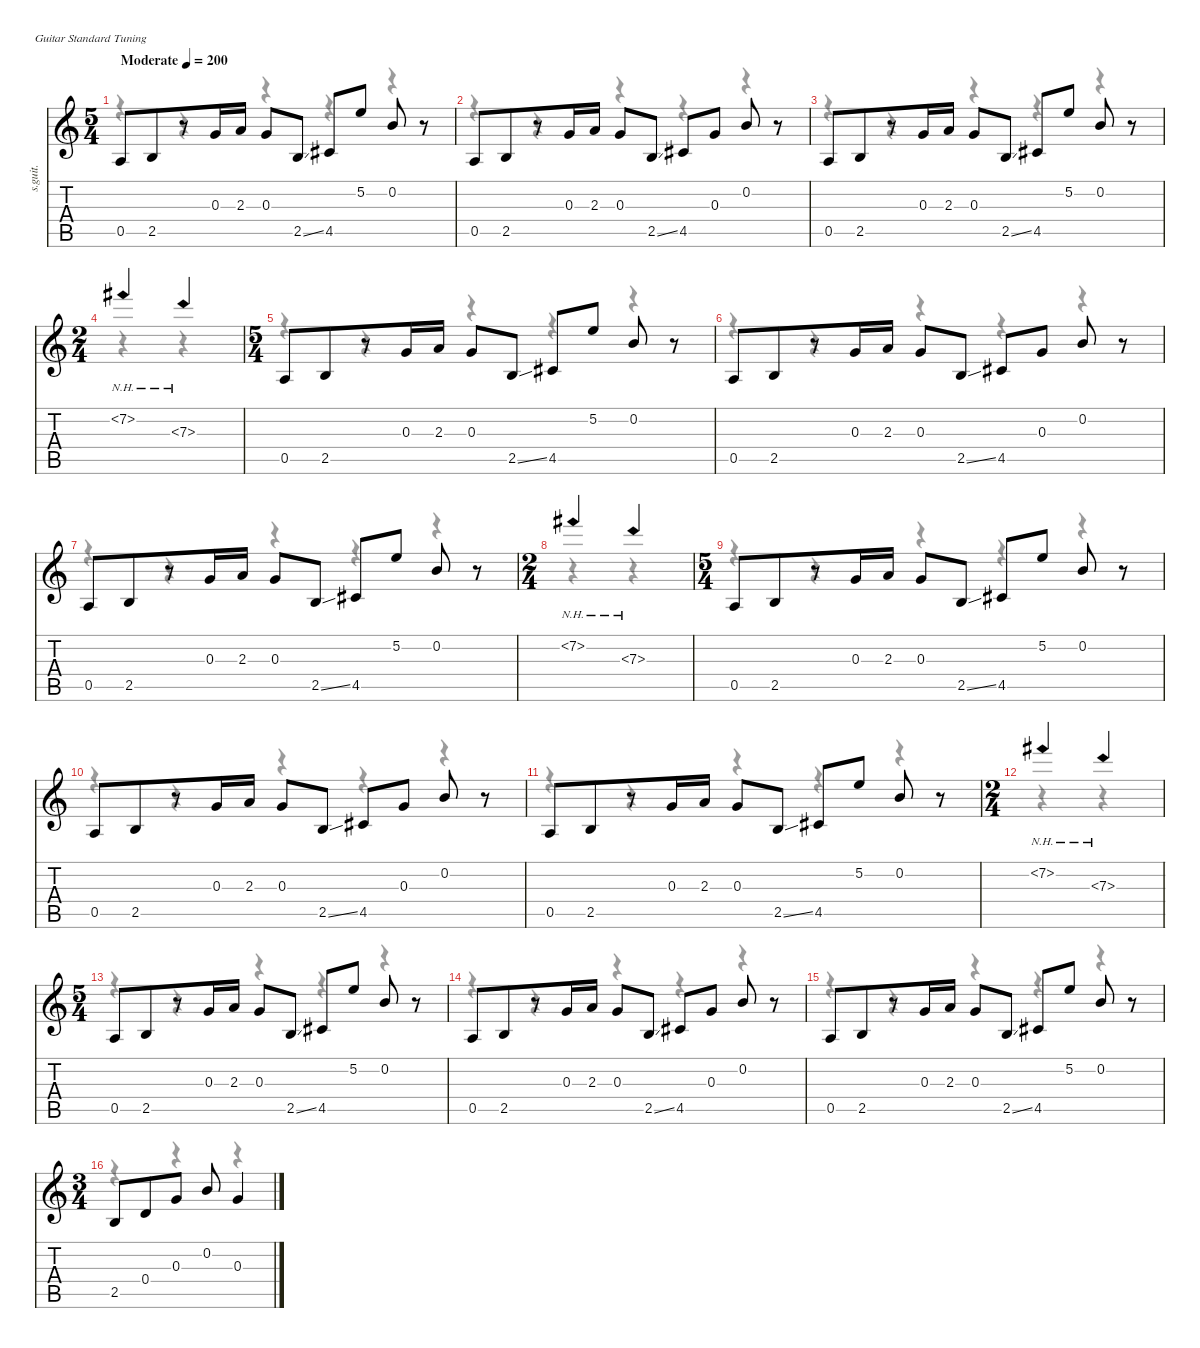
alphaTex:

\defaultSystemsLayout 4
\hideDynamics
\bracketExtendMode nobrackets
\otherSystemsTrackNameOrientation horizontal
\track ("Track 1" "s.guit.") {instrument acousticguitarsteel}
\staff {score tabs}
\tuning (E4 B3 G3 D3 A2 E2)
\voice
\ts (5 4)
\beaming (8 4 2 2 2)
\tempo (200 "Moderate")
\clef g2
\ks c
0.5.8{dy f instrument acousticguitarsteel beam Up} 2.5.8{beam Up} r.8{beam Up} 0.3.16{beam Up} 2.3.16{beam Up} 0.3.8{beam Up} 2.5{ss}.8{beam Up} 4.5{acc #}.8{beam Up} 5.2.8{beam Up} 0.2.8{beam Up} r.8{beam Up} |
0.5.8{beam Up} 2.5.8{beam Up} r.8{beam Up} 0.3.16{beam Up} 2.3.16{beam Up} 0.3.8{beam Up} 2.5{ss}.8{beam Up} 4.5{acc #}.8{beam Up} 0.3.8{beam Up} 0.2.8{beam Up} r.8{beam Up} |
0.5.8{beam Up} 2.5.8{beam Up} r.8{beam Up} 0.3.16{beam Up} 2.3.16{beam Up} 0.3.8{beam Up} 2.5{ss}.8{beam Up} 4.5{acc #}.8{beam Up} 5.2.8{beam Up} 0.2.8{beam Up} r.8{beam Up} |
\ts (2 4)
\beaming (8 1 1 1 1)
7.2{nh acc #}.4{beam Up} 7.3{nh}.4{beam Up} |
\ts (5 4)
\beaming (8 4 2 2 2)
0.5.8{beam Up} 2.5.8{beam Up} r.8{beam Up} 0.3.16{beam Up} 2.3.16{beam Up} 0.3.8{beam Up} 2.5{ss}.8{beam Up} 4.5{acc #}.8{beam Up} 5.2.8{beam Up} 0.2.8{beam Up} r.8{beam Up} |
0.5.8{beam Up} 2.5.8{beam Up} r.8{beam Up} 0.3.16{beam Up} 2.3.16{beam Up} 0.3.8{beam Up} 2.5{ss}.8{beam Up} 4.5{acc #}.8{beam Up} 0.3.8{beam Up} 0.2.8{beam Up} r.8{beam Up} |
0.5.8{beam Up} 2.5.8{beam Up} r.8{beam Up} 0.3.16{beam Up} 2.3.16{beam Up} 0.3.8{beam Up} 2.5{ss}.8{beam Up} 4.5{acc #}.8{beam Up} 5.2.8{beam Up} 0.2.8{beam Up} r.8{beam Up} |
\ts (2 4)
\beaming (8 1 1 1 1)
7.2{nh acc #}.4{beam Up} 7.3{nh}.4{beam Up} |
\ts (5 4)
\beaming (8 4 2 2 2)
0.5.8{beam Up} 2.5.8{beam Up} r.8{beam Up} 0.3.16{beam Up} 2.3.16{beam Up} 0.3.8{beam Up} 2.5{ss}.8{beam Up} 4.5{acc #}.8{beam Up} 5.2.8{beam Up} 0.2.8{beam Up} r.8{beam Up} |
0.5.8{beam Up} 2.5.8{beam Up} r.8{beam Up} 0.3.16{beam Up} 2.3.16{beam Up} 0.3.8{beam Up} 2.5{ss}.8{beam Up} 4.5{acc #}.8{beam Up} 0.3.8{beam Up} 0.2.8{beam Up} r.8{beam Up} |
0.5.8{beam Up} 2.5.8{beam Up} r.8{beam Up} 0.3.16{beam Up} 2.3.16{beam Up} 0.3.8{beam Up} 2.5{ss}.8{beam Up} 4.5{acc #}.8{beam Up} 5.2.8{beam Up} 0.2.8{beam Up} r.8{beam Up} |
\ts (2 4)
\beaming (8 1 1 1 1)
7.2{nh acc #}.4{beam Up} 7.3{nh}.4{beam Up} |
\ts (5 4)
\beaming (8 4 2 2 2)
0.5.8{beam Up} 2.5.8{beam Up} r.8{beam Up} 0.3.16{beam Up} 2.3.16{beam Up} 0.3.8{beam Up} 2.5{ss}.8{beam Up} 4.5{acc #}.8{beam Up} 5.2.8{beam Up} 0.2.8{beam Up} r.8{beam Up} |
0.5.8{beam Up} 2.5.8{beam Up} r.8{beam Up} 0.3.16{beam Up} 2.3.16{beam Up} 0.3.8{beam Up} 2.5{ss}.8{beam Up} 4.5{acc #}.8{beam Up} 0.3.8{beam Up} 0.2.8{beam Up} r.8{beam Up} |
0.5.8{beam Up} 2.5.8{beam Up} r.8{beam Up} 0.3.16{beam Up} 2.3.16{beam Up} 0.3.8{beam Up} 2.5{ss}.8{beam Up} 4.5{acc #}.8{beam Up} 5.2.8{beam Up} 0.2.8{beam Up} r.8{beam Up} |
\ts (3 4)
\beaming (8 3 1 1 1)
2.5.8{beam Up} 0.4.8{beam Up} 0.3.8{beam Up} 0.2.8{beam Up} 0.3.4{beam Up}
\voice
\clef g2
\ottava regular
\simile none
\ks c
r.4{dy mf beam Down} r.4{beam Down} r.4{beam Down} r.4{beam Down} r.4{beam Down} |
r.4{beam Down} r.4{beam Down} r.4{beam Down} r.4{beam Down} r.4{beam Down} |
r.4{beam Down} r.4{beam Down} r.4{beam Down} r.4{beam Down} r.4{beam Down} |
r.4{beam Down} r.4{beam Down} |
r.4{beam Down} r.4{beam Down} r.4{beam Down} r.4{beam Down} r.4{beam Down} |
r.4{beam Down} r.4{beam Down} r.4{beam Down} r.4{beam Down} r.4{beam Down} |
r.4{beam Down} r.4{beam Down} r.4{beam Down} r.4{beam Down} r.4{beam Down} |
r.4{beam Down} r.4{beam Down} |
r.4{beam Down} r.4{beam Down} r.4{beam Down} r.4{beam Down} r.4{beam Down} |
r.4{beam Down} r.4{beam Down} r.4{beam Down} r.4{beam Down} r.4{beam Down} |
r.4{beam Down} r.4{beam Down} r.4{beam Down} r.4{beam Down} r.4{beam Down} |
r.4{beam Down} r.4{beam Down} |
r.4{beam Down} r.4{beam Down} r.4{beam Down} r.4{beam Down} r.4{beam Down} |
r.4{beam Down} r.4{beam Down} r.4{beam Down} r.4{beam Down} r.4{beam Down} |
r.4{beam Down} r.4{beam Down} r.4{beam Down} r.4{beam Down} r.4{beam Down} |
r.4{beam Down} r.4{beam Down} r.4{beam Down}
